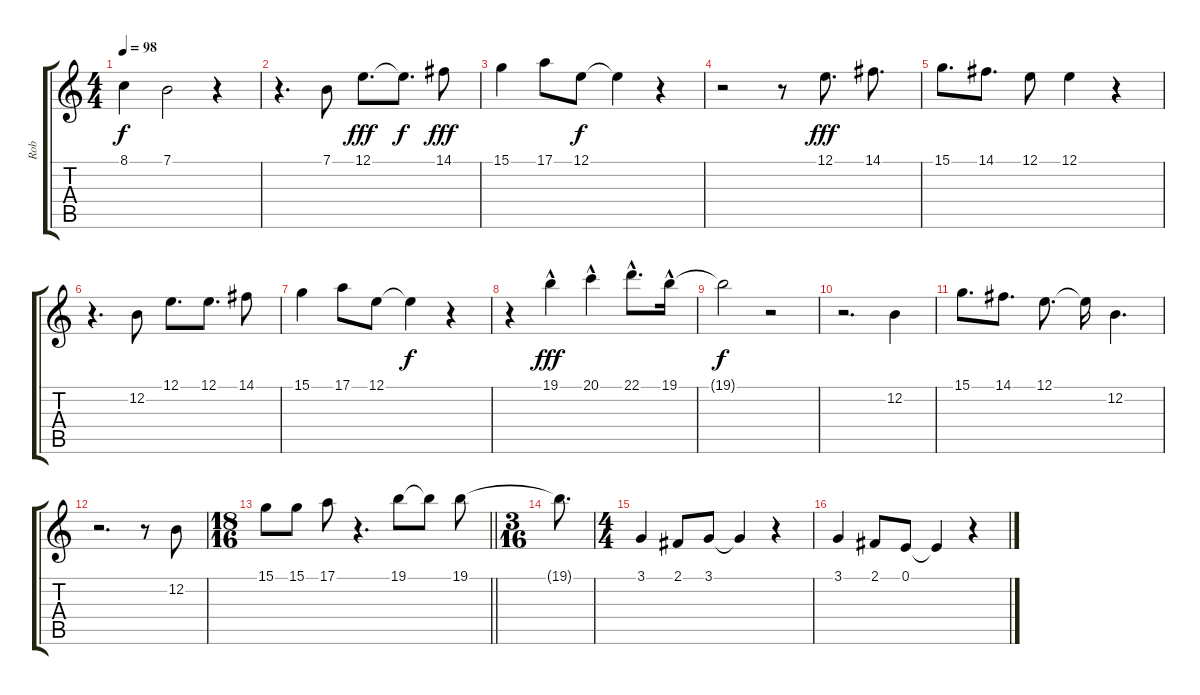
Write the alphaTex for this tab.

\track ("Rob" "Rob") {instrument lead2sawtooth}
\staff {score tabs}
\tuning (E4 B3 G3 D3 A2 E2) {hide}
\ts (4 4)
\tempo 98
\clef g2
\ks c
8.1{t}.4{dy f} 7.1.2 r.4 |
r.4{d} 7.1.8 12.1.8{d dy fff} 12.1{t}.8{d dy f} 14.1.8{dy fff} |
15.1.4 17.1.8 12.1.8{dy f} 12.1{t}.4 r.4 |
r.2 r.8 12.1.8{d dy fff} 14.1.8{d} |
15.1.8{d} 14.1.8{d} 12.1.8 12.1.4 r.4 |
r.4{d} 12.2.8 12.1.8{d} 12.1.8{d} 14.1.8 |
15.1.4 17.1.8 12.1.8 12.1{t}.4{dy f} r.4 |
r.4 19.1{hac}.4{dy fff} 20.1{hac}.4 22.1{hac}.8{d} 19.1{hac}.16 |
19.1{t}.2{dy f} r.2 |
r.2{d} 12.2.4 |
15.1.8{d} 14.1.8{d} 12.1.8{d} 12.1{t}.16 12.2.4{d} |
r.2{d} r.8 12.2.8 |
\ts (18 16)
\barLineRight lightlight
15.1.8 15.1.8 17.1.8 r.4{d} 19.1.8 19.1{t}.8 19.1.8 |
\ts (3 16)
19.1{t}.8{d} |
\ts (4 4)
3.1.4 2.1.8 3.1.8 3.1{t}.4 r.4 |
3.1.4 2.1.8 0.1.8 0.1{t}.4 r.4
